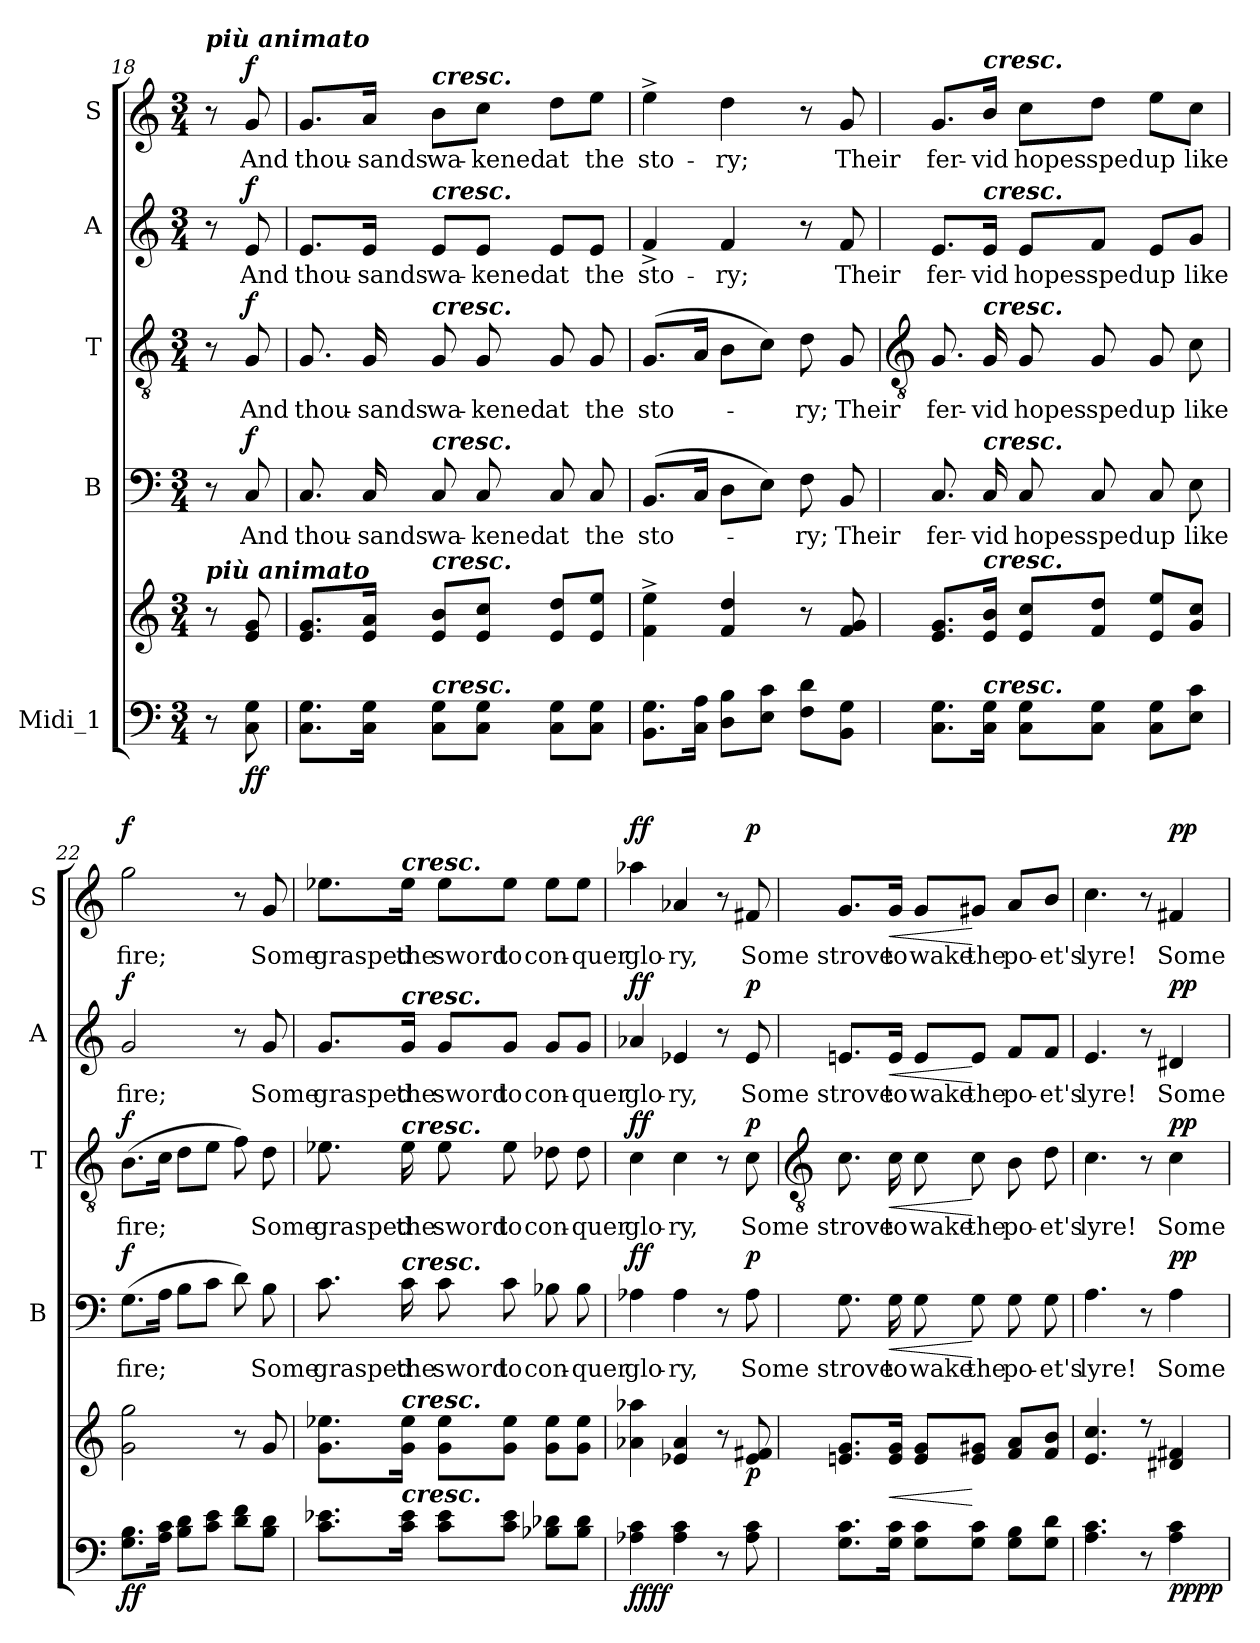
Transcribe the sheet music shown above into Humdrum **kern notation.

**kern	**kern	**dynam	**kern	**text	**dynam	**kern	**text	**dynam	**kern	**text	**dynam	**kern	**text	**dynam
*part5	*part5	*part5	*part4	*part4	*part4	*part3	*part3	*part3	*part2	*part2	*part2	*part1	*part1	*part1
*staff6	*staff5	*staff5/6	*staff4	*staff4	*staff4	*staff3	*staff3	*staff3	*staff2	*staff2	*staff2	*staff1	*staff1	*staff1
*I"Midi_1	*	*	*I"B	*	*	*I"T	*	*	*I"A	*	*	*I"S	*	*
*	*	*	*I'B	*	*	*I'T	*	*	*I'A	*	*	*I'S	*	*
*clefF4	*clefG2	*	*clefF4	*	*	*clefGv2	*	*	*clefG2	*	*	*clefG2	*	*
*k[]	*k[]	*	*k[]	*	*	*k[]	*	*	*k[]	*	*	*k[]	*	*
*C:	*C:	*	*C:	*	*	*C:	*	*	*C:	*	*	*C:	*	*
*M3/4	*M3/4	*	*M3/4	*	*	*M3/4	*	*	*M3/4	*	*	*M3/4	*	*
=18	=18	=18	=18	=18	=18	=18	=18	=18	=18	=18	=18	=18	=18	=18
!	!	!	!	!	!	!	!	!	!	!	!	!LO:TX:a:Bi:t=più animato	!	!
!	!LO:TX:a:Bi:t=più animato	!	!	!	!	!	!	!	!	!	!	!	!	!
8r	8r	.	8r	.	.	8r	.	.	8r	.	.	8r	.	.
!	!	!LO:DY:b=2	!	!LO:LY:b	!	!	!LO:LY:b	!	!	!LO:LY:b	!	!	!LO:LY:b	!
!	!	!LO:DY:n=1:b	!	!	!LO:DY:b	!	!	!LO:DY:b	!	!	!LO:DY:b	!	!	!LO:DY:b
8C 8G	8e 8g	f f	8C	And	f	8G	And	f	8e	And	f	8g	And	f
=19	=19	=19	=19	=19	=19	=19	=19	=19	=19	=19	=19	=19	=19	=19
!	!	!	!	!LO:LY:b	!	!	!LO:LY:b	!	!	!LO:LY:b	!	!	!LO:LY:b	!
8.C 8.GL	8.e 8.gL	.	8.C	thou-	.	8.G	thou-	.	8.e/L	thou-	.	8.g/L	thou-	.
!	!	!	!	!LO:LY:b	!	!	!LO:LY:b	!	!	!LO:LY:b	!	!	!LO:LY:b	!
16C 16GJ	16e 16aJ	.	16C	-sands	.	16G	-sands	.	16e/Jk	-sands	.	16a/Jk	-sands	.
!	!	!	!	!	!	!	!	!	!	!	!	!LO:TX:a:Bi:t=cresc.	!	!
!	!	!	!	!	!	!	!	!	!LO:TX:a:Bi:t=cresc.	!	!	!	!	!
!	!	!	!	!	!	!LO:TX:a:Bi:t=cresc.	!	!	!	!	!	!	!	!
!	!	!	!LO:TX:a:Bi:t=cresc.	!	!	!	!	!	!	!	!	!	!	!
!	!LO:TX:a:Bi:t=cresc.	!	!	!	!	!	!	!	!	!	!	!	!	!
!LO:TX:a:Bi:t=cresc.	!	!	!	!	!	!	!	!	!	!	!	!	!	!
!	!	!	!	!LO:LY:b	!	!	!LO:LY:b	!	!	!LO:LY:b	!	!	!LO:LY:b	!
8C 8GL	8e 8bL	.	8C	wa-	.	8G	wa-	.	8e/L	wa-	.	8b\L	wa-	.
!	!	!	!	!LO:LY:b	!	!	!LO:LY:b	!	!	!LO:LY:b	!	!	!LO:LY:b	!
8C 8GJ	8e 8ccJ	.	8C	-kened	.	8G	-kened	.	8e/J	-kened	.	8cc\J	-kened	.
!	!	!	!	!LO:LY:b	!	!	!LO:LY:b	!	!	!LO:LY:b	!	!	!LO:LY:b	!
8C 8GL	8e 8ddL	.	8C	at	.	8G	at	.	8e/L	at	.	8dd\L	at	.
!	!	!	!	!LO:LY:b	!	!	!LO:LY:b	!	!	!LO:LY:b	!	!	!LO:LY:b	!
8C 8GJ	8e 8eeJ	.	8C	the	.	8G	the	.	8e/J	the	.	8ee\J	the	.
=20	=20	=20	=20	=20	=20	=20	=20	=20	=20	=20	=20	=20	=20	=20
!	!	!	!	!LO:LY:b	!	!	!LO:LY:b	!	!	!LO:LY:b	!	!	!LO:LY:b	!
8.BB 8.GL	4f^ 4ee^	.	(>8.BBL	sto-	.	(>8.GL	sto-	.	4f^	sto-	.	4ee^	sto-	.
16C 16AJ	.	.	16CJ	.	.	16AJ	.	.	.	.	.	.	.	.
!	!	!	!	!	!	!	!	!	!	!LO:LY:b	!	!	!LO:LY:b	!
8D 8BL	4f 4dd	.	8DL	.	.	8BL	.	.	4f	-ry;	.	4dd	-ry;	.
8E 8cJ	.	.	8EJ)	.	.	8cJ)	.	.	.	.	.	.	.	.
!	!	!	!	!LO:LY:b	!	!	!LO:LY:b	!	!	!	!	!	!	!
8F 8dL	8r	.	8F	ry;	.	8d	ry;	.	8r	.	.	8r	.	.
!	!	!	!	!LO:LY:b	!	!	!LO:LY:b	!	!	!LO:LY:b	!	!	!LO:LY:b	!
8BB 8GJ	8f 8g	.	8BB	Their	.	8G	Their	.	8f	Their	.	8g	Their	.
!!LO:LB:g=z
=21	=21	=21	=21	=21	=21	=21	=21	=21	=21	=21	=21	=21	=21	=21
*	*	*	*	*	*	*clefGv2	*	*	*	*	*	*	*	*
!	!	!	!	!LO:LY:b	!	!	!LO:LY:b	!	!	!LO:LY:b	!	!	!LO:LY:b	!
8.C 8.GL	8.e 8.gL	.	8.C	fer-	.	8.G	fer-	.	8.e/L	fer-	.	8.g/L	fer-	.
!	!	!	!	!	!	!	!	!	!	!	!	!LO:TX:a:Bi:t=cresc.	!	!
!	!	!	!	!	!	!	!	!	!LO:TX:a:Bi:t=cresc.	!	!	!	!	!
!	!	!	!	!	!	!LO:TX:a:Bi:t=cresc.	!	!	!	!	!	!	!	!
!	!	!	!LO:TX:a:Bi:t=cresc.	!	!	!	!	!	!	!	!	!	!	!
!	!LO:TX:a:Bi:t=cresc.	!	!	!	!	!	!	!	!	!	!	!	!	!
!LO:TX:a:Bi:t=cresc.	!	!	!	!	!	!	!	!	!	!	!	!	!	!
!	!	!	!	!LO:LY:b	!	!	!LO:LY:b	!	!	!LO:LY:b	!	!	!LO:LY:b	!
16C 16GJ	16e 16bJ	.	16C	-vid	.	16G	-vid	.	16e/Jk	-vid	.	16b/Jk	-vid	.
!	!	!	!	!LO:LY:b	!	!	!LO:LY:b	!	!	!LO:LY:b	!	!	!LO:LY:b	!
8C 8GL	8e 8ccL	.	8C	hopes	.	8G	hopes	.	8e/L	hopes	.	8cc\L	hopes	.
!	!	!	!	!LO:LY:b	!	!	!LO:LY:b	!	!	!LO:LY:b	!	!	!LO:LY:b	!
8C 8GJ	8f 8ddJ	.	8C	sped	.	8G	sped	.	8f/J	sped	.	8dd\J	sped	.
!	!	!	!	!LO:LY:b	!	!	!LO:LY:b	!	!	!LO:LY:b	!	!	!LO:LY:b	!
8C 8GL	8e 8eeL	.	8C	up	.	8G	up	.	8e/L	up	.	8ee\L	up	.
!	!	!	!	!LO:LY:b	!	!	!LO:LY:b	!	!	!LO:LY:b	!	!	!LO:LY:b	!
8E 8cJ	8g 8ccJ	.	8E	like	.	8c	like	.	8g/J	like	.	8cc\J	like	.
=22	=22	=22	=22	=22	=22	=22	=22	=22	=22	=22	=22	=22	=22	=22
!	!	!LO:DY:b=2	!	!LO:LY:b	!	!	!LO:LY:b	!	!	!LO:LY:b	!	!	!LO:LY:b	!
!	!	!LO:DY:n=1:b	!	!	!LO:DY:b	!	!	!LO:DY:b	!	!	!LO:DY:b	!	!	!LO:DY:b
8.G 8.BL	2g 2gg	f f	(>8.GL	fire;	f	(>8.BL	fire;	f	2g	fire;	f	2gg	fire;	f
16A 16cJ	.	.	16AJ	.	.	16cJ	.	.	.	.	.	.	.	.
8B 8dL	.	.	8BL	.	.	8dL	.	.	.	.	.	.	.	.
8c 8eJ	.	.	8cJ	.	.	8eJ	.	.	.	.	.	.	.	.
8d 8fL	8r	.	8d)	.	.	8f)	.	.	8r	.	.	8r	.	.
!	!	!	!	!LO:LY:b	!	!	!LO:LY:b	!	!	!LO:LY:b	!	!	!LO:LY:b	!
8B 8dJ	8g	.	8B	Some	.	8d	Some	.	8g	Some	.	8g	Some	.
=23	=23	=23	=23	=23	=23	=23	=23	=23	=23	=23	=23	=23	=23	=23
!	!	!	!	!LO:LY:b	!	!	!LO:LY:b	!	!	!LO:LY:b	!	!	!LO:LY:b	!
8.c 8.e-XL	8.g 8.ee-XL	.	8.c	grasped	.	8.e-X	grasped	.	8.g/L	grasped	.	8.ee-X\L	grasped	.
!	!	!	!	!	!	!	!	!	!	!	!	!LO:TX:a:Bi:t=cresc.	!	!
!	!	!	!	!	!	!	!	!	!LO:TX:a:Bi:t=cresc.	!	!	!	!	!
!	!	!	!	!	!	!LO:TX:a:Bi:t=cresc.	!	!	!	!	!	!	!	!
!	!	!	!LO:TX:a:Bi:t=cresc.	!	!	!	!	!	!	!	!	!	!	!
!	!LO:TX:a:Bi:t=cresc.	!	!	!	!	!	!	!	!	!	!	!	!	!
!LO:TX:a:Bi:t=cresc.	!	!	!	!	!	!	!	!	!	!	!	!	!	!
!	!	!	!	!LO:LY:b	!	!	!LO:LY:b	!	!	!LO:LY:b	!	!	!LO:LY:b	!
16c 16e-J	16g 16ee-J	.	16c	the	.	16e-	the	.	16g/Jk	the	.	16ee-\Jk	the	.
!	!	!	!	!LO:LY:b	!	!	!LO:LY:b	!	!	!LO:LY:b	!	!	!LO:LY:b	!
8c 8e-L	8g 8ee-L	.	8c	sword	.	8e-	sword	.	8g/L	sword	.	8ee-\L	sword	.
!	!	!	!	!LO:LY:b	!	!	!LO:LY:b	!	!	!LO:LY:b	!	!	!LO:LY:b	!
8c 8e-J	8g 8ee-J	.	8c	to	.	8e-	to	.	8g/J	to	.	8ee-\J	to	.
!	!	!	!	!LO:LY:b	!	!	!LO:LY:b	!	!	!LO:LY:b	!	!	!LO:LY:b	!
8B-X 8d-XL	8g 8ee-L	.	8B-X	con-	.	8d-X	con-	.	8g/L	con-	.	8ee-\L	con-	.
!	!	!	!	!LO:LY:b	!	!	!LO:LY:b	!	!	!LO:LY:b	!	!	!LO:LY:b	!
8B- 8d-J	8g 8ee-J	.	8B-	-quer	.	8d-	-quer	.	8g/J	-quer	.	8ee-\J	-quer	.
=24	=24	=24	=24	=24	=24	=24	=24	=24	=24	=24	=24	=24	=24	=24
!	!	!LO:DY:b=2	!	!LO:LY:b	!	!	!LO:LY:b	!	!	!LO:LY:b	!	!	!LO:LY:b	!
!	!	!LO:DY:n=1:b	!	!	!LO:DY:b	!	!	!LO:DY:b	!	!	!LO:DY:b	!	!	!LO:DY:b
4A-X 4c	4a-X 4aa-X	ff ff	4A-X	glo-	ff	4c	glo-	ff	4a-X	glo-	ff	4aa-X	glo-	ff
!	!	!	!	!LO:LY:b	!	!	!LO:LY:b	!	!	!LO:LY:b	!	!	!LO:LY:b	!
4A- 4c	4e-X 4a-	.	4A-	-ry,	.	4c	-ry,	.	4e-X	-ry,	.	4a-X	-ry,	.
8r	8r	.	8r	.	.	8r	.	.	8r	.	.	8r	.	.
!	!	!LO:DY:n=2:b	!	!LO:LY:b	!LO:DY:b	!	!LO:LY:b	!LO:DY:b	!	!LO:LY:b	!LO:DY:b	!	!LO:LY:b	!LO:DY:b
8A- 8c	8e- 8f#X	p	8A-	Some	p	8c	Some	p	8e-	Some	p	8f#X	Some	p
!!LO:LB:g=z
=25	=25	=25	=25	=25	=25	=25	=25	=25	=25	=25	=25	=25	=25	=25
*	*	*	*	*	*	*clefGv2	*	*	*	*	*	*	*	*
*	*^	*	*	*	*	*	*	*	*	*	*	*	*	*
!	!	!LO:N:vis=1	!	!	!LO:LY:b	!	!	!LO:LY:b	!	!	!LO:LY:b	!	!	!LO:LY:b	!
8.G 8.cL	8.en 8.gL	2.ryy	.	8.G	strove	.	8.c	strove	.	8.en/L	strove	.	8.g/L	strove	.
!	!	!	!LO:HP:b	!	!LO:LY:b	!LO:HP:b	!	!LO:LY:b	!LO:HP:b	!	!LO:LY:b	!LO:HP:b	!	!LO:LY:b	!LO:HP:b
16G 16cJ	16e 16gJ	.	<	16G	to	<	16c	to	<	16e/Jk	to	<	16g/Jk	to	<
!	!	!	!	!	!LO:LY:b	!	!	!LO:LY:b	!	!	!LO:LY:b	!	!	!LO:LY:b	!
8G 8cL	8e 8gL	.	.	8G	wake	.	8c	wake	.	8e/L	wake	.	8g/L	wake	.
!	!	!	!	!	!LO:LY:b	!	!	!LO:LY:b	!	!	!LO:LY:b	!	!	!LO:LY:b	!
8G 8cJ	8e 8g#XJ	.	[	8G	the	[	8c	the	[	8e/J	the	[	8g#X/J	the	[
!	!	!	!	!	!LO:LY:b	!	!	!LO:LY:b	!	!	!LO:LY:b	!	!	!LO:LY:b	!
8G 8BL	8f 8aL	.	.	8G	po-	.	8B	po-	.	8f/L	po-	.	8a/L	po-	.
!	!	!	!	!	!LO:LY:b	!	!	!LO:LY:b	!	!	!LO:LY:b	!	!	!LO:LY:b	!
8G 8dJ	8f 8bJ	.	.	8G	-et's	.	8d	-et's	.	8f/J	-et's	.	8b/J	-et's	.
=26	=26	=26	=26	=26	=26	=26	=26	=26	=26	=26	=26	=26	=26	=26	=26
!	!	!LO:N:vis=1	!	!	!LO:LY:b	!	!	!LO:LY:b	!	!	!LO:LY:b	!	!	!LO:LY:b	!
4.A 4.c	4.e 4.cc	2.ryy	.	4.A	lyre!	.	4.c	lyre!	.	4.e	lyre!	.	4.cc	lyre!	.
8r	8r	.	.	8r	.	.	8r	.	.	8r	.	.	8r	.	.
!	!	!	!LO:DY:b=2	!	!LO:LY:b	!	!	!LO:LY:b	!	!	!LO:LY:b	!	!	!LO:LY:b	!
!	!	!	!LO:DY:n=1:b	!	!	!LO:DY:b	!	!	!LO:DY:b	!	!	!LO:DY:b	!	!	!LO:DY:b
4A 4c	4d#X 4f#X	.	pp pp	4A	Some	pp	4c	Some	pp	4d#X	Some	pp	4f#X	Some	pp
*	*v	*v	*	*	*	*	*	*	*	*	*	*	*	*	*
=	=	=	=	=	=	=	=	=	=	=	=	=	=	=
*-	*-	*-	*-	*-	*-	*-	*-	*-	*-	*-	*-	*-	*-	*-
